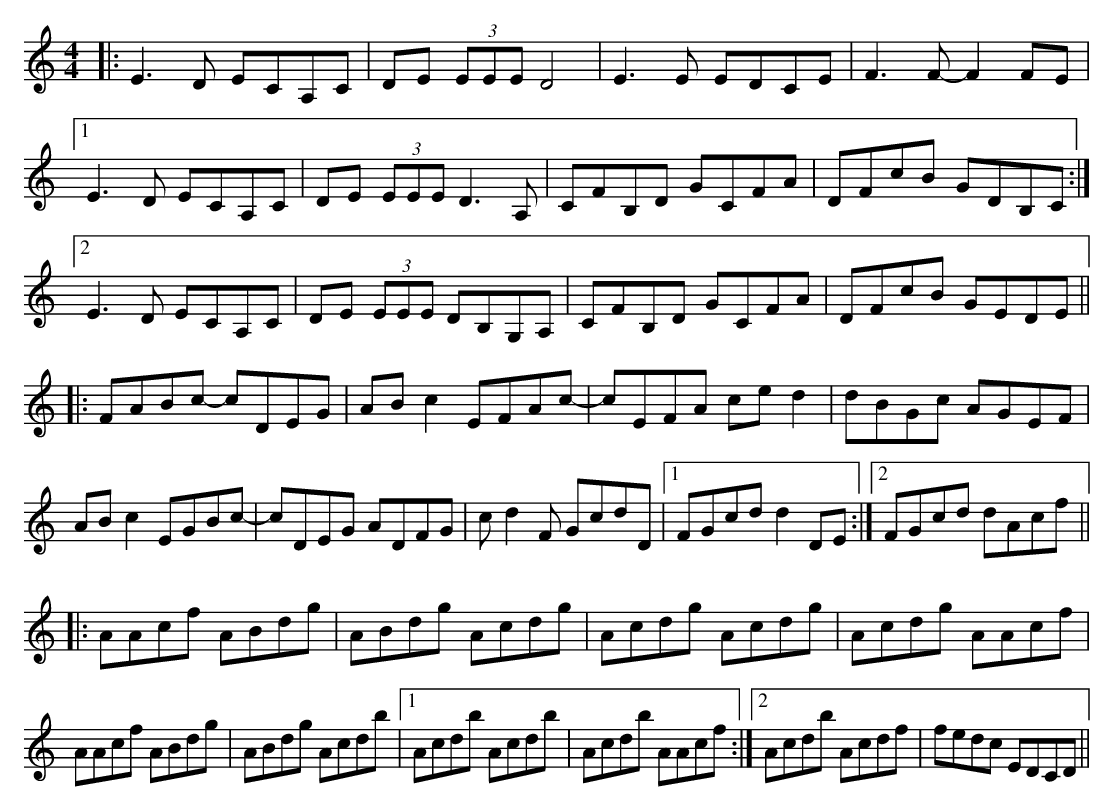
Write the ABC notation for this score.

X:1
M:4/4
K:Amin
|:E3D ECA,C|DE (3EEE D4|E3E EDCE|F3F- F2FE|
[1 E3D ECA,C|DE (3EEE D3A,|CFB,D GCFA|DFcB GDB,C:|
[2 E3D ECA,C|DE (3EEE DB,G,A,|CFB,D GCFA|DFcB GEDE||
|:FABc- cDEG|ABc2 EFAc-|cEFA ced2|dBGc AGEF|
ABc2 EGBc-|cDEG ADFG|cd2F GcdD|1 FGcd d2DE:|2 FGcd dAcf||
|:AAcf ABdg|ABdg Acdg|Acdg Acdg|Acdg AAcf|
AAcf ABdg|ABdg Acdb|1 Acdb Acdb|Acdb AAcf:|2 Acdb Acdf|fedc EDCD||
